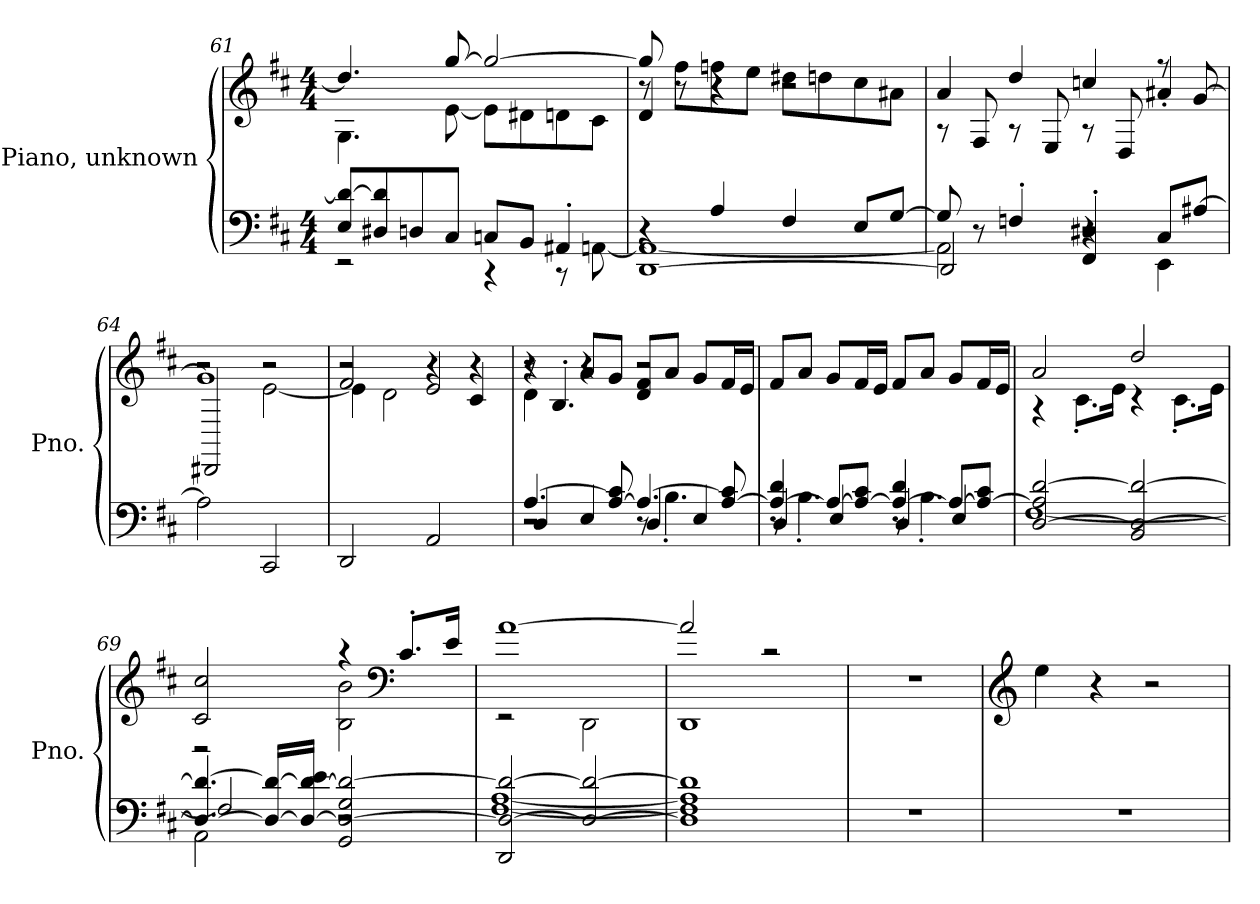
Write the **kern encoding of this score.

**kern	**kern
*part1	*part1
*staff2	*staff1
*I"Piano, unknown	*
*I'Pno.	*
*clefF4	*clefG2
*k[f#c#]	*k[f#c#]
*M4/4	*M4/4
=61	=61
*^	*^
8E/ 8d/_L	2r	4.dd/]	4.G\
8D#X/ 8d/]	.	.	.
8Dn/	.	.	.
8C#/J	.	[8gg/	[8e\
8Cn/L	4r	2gg/_	8e\L]
8BB/J	.	.	8d#X\
4AA#X'/	8r	.	8dn\
.	[8AAn\	.	8c#\J
=62	=62	=62	=62
*	*^	*	*^
4r	1AA_	[1DD	8gg/]	8r	4d/
.	.	.	8r	8ff#\L	.
4A/	.	.	4r	8ffn\	4r
.	.	.	.	8ee\J	.
4F#/	.	.	2r	8dd#X\L	2r
.	.	.	.	8ddn\	.
8E/L	.	.	.	8cc#\	.
[8G/J	.	.	.	8a#X\J	.
*	*	*	*	*v	*v
!!LO:LB:g=z
=63	=63	=63	=63	=63
8G/]	2AA\]	2DD/]	4a/	8r
8r	.	.	.	8F#/
4Fn'/	.	.	4dd/	8r
.	.	.	.	8E/
4FF#/' 4D#X/'	4r	2r	4ccn/	8r
.	.	.	.	8D/
8C#/L	4EE\	.	8r	4a#X'/
[8A#X/J	.	.	[8g/	.
*v	*v	*v	*	*
=64	=64	=64
*	*	*^
2A#\]	1g]	2r	2DD#X/
2CC#/	.	[2e\	2r
=65	=65	=65	=65
2DD/	2f#/	4e\]	2r
.	.	2d\	.
2AA/	2e/	.	4r
.	.	4r	4c#/
=66	=66	=66	=66
*^	*	*	*
*	*^	*	*	*
[4.A/	2r	4D/	4r	4d\	8r
.	.	.	.	.	4.B'/
.	.	4E/	8a/L	4r	.
8A/_ 8c#/	.	.	8g/J	.	.
4.A/_	8r	4D/	8d/ 8f#/L	2r	2r
.	4.B'\	.	8a/J	.	.
.	.	4E/	8g/L	.	.
8A/_ 8c#/	.	.	16f#/L	.	.
.	.	.	16e/JJ	.	.
*	*	*	*v	*v	*v
!!LO:LB:g=z
=67	=67	=67	=67
4A/_ 4d/	8r	4D/	8f#/L
.	4.B'\	.	8a/J
8A/L_	.	4E/	8g/L
8A/_ 8c#/J	.	.	16f#/L
.	.	.	16e/JJ
4A/_ 4d/	8r	4D/	8f#/L
.	4.B'\	.	8a/J
8A/L_	.	4E/	8g/L
8A/_ 8c#/J	.	.	16f#/L
.	.	.	16e/JJ
*	*v	*v	*
=68	=68	=68
*	*	*^
[2D/ 2A/] [2d/	[1F#	2a/	4r
.	.	.	8.c#'\L
.	.	.	16e\Jk
2BB/ 2D/_ 2d/_	.	2dd/	4r
.	.	.	8.c#'\L
.	.	.	16e\Jk
=69	=69	=69	=69
*	*^	*	*
4.D/_ 4.d/_	2AA\	2F#/]	2c#/ 2cc#/	2r
16D/_ 16d/_LL	.	.	.	.
16D/_ 16d/_ 16e/JJ	.	.	.	.
2GG/ 2D/_ 2G/ 2d/_	2r	2r	4r	2B\ 2b\
*	*	*	*clefF4	*
.	.	.	8.c#'/L	.
.	.	.	16e/Jk	.
*	*v	*v	*	*
=70	=70	=70	=70
2DD/ 2D/_ 2d/_	[1F# [1A	[1a	2r
2D/_ 2d/_	.	.	2DD\
=71	=71	=71	=71
1D] 1d]	1F#] 1A]	2a/]	1DD
.	.	2r	.
*v	*v	*	*
*	*v	*v
=72	=72
1r	1r
!!LO:LB:g=z
=73	=73
*	*clefG2
1r	4ee\
.	4r
.	2r
=	=
*-	*-
